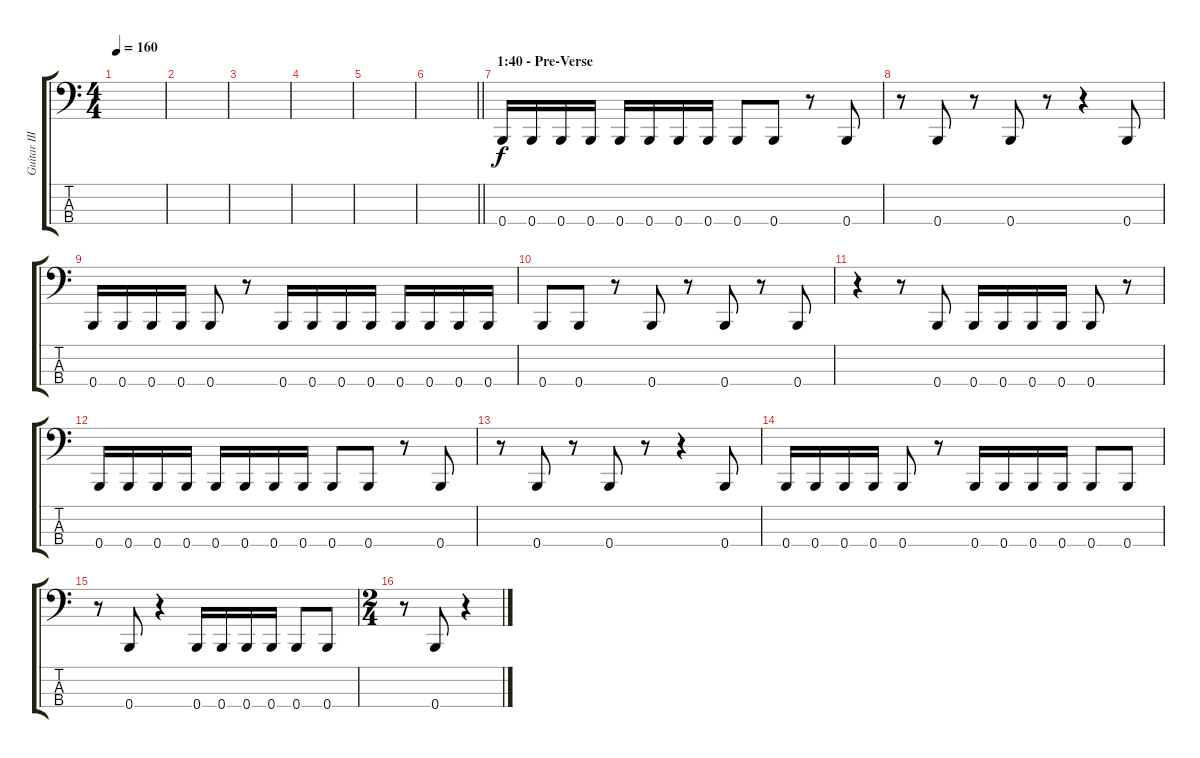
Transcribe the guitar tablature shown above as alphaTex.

\track ("Guitar III - Bass" "Guitar III") {instrument electricbassfinger}
\staff {score tabs}
\tuning (D2 A1 E1 B0) {hide}
\ts (4 4)
\tempo 160
\clef f4
\ks c
|
|
|
|
|
\barLineRight lightlight
|
\section ("" "1:40 - Pre-Verse")
0.4.16 0.4.16 0.4.16 0.4.16 0.4.16 0.4.16 0.4.16 0.4.16 0.4.8 0.4.8 r.8 0.4.8 |
r.8 0.4.8 r.8 0.4.8 r.8 r.4 0.4.8 |
0.4.16 0.4.16 0.4.16 0.4.16 0.4.8 r.8 0.4.16 0.4.16 0.4.16 0.4.16 0.4.16 0.4.16 0.4.16 0.4.16 |
0.4.8 0.4.8 r.8 0.4.8 r.8 0.4.8 r.8 0.4.8 |
r.4 r.8 0.4.8 0.4.16 0.4.16 0.4.16 0.4.16 0.4.8 r.8 |
0.4.16 0.4.16 0.4.16 0.4.16 0.4.16 0.4.16 0.4.16 0.4.16 0.4.8 0.4.8 r.8 0.4.8 |
r.8 0.4.8 r.8 0.4.8 r.8 r.4 0.4.8 |
0.4.16 0.4.16 0.4.16 0.4.16 0.4.8 r.8 0.4.16 0.4.16 0.4.16 0.4.16 0.4.8 0.4.8 |
r.8 0.4.8 r.4 0.4.16 0.4.16 0.4.16 0.4.16 0.4.8 0.4.8 |
\ts (2 4)
r.8 0.4.8 r.4
